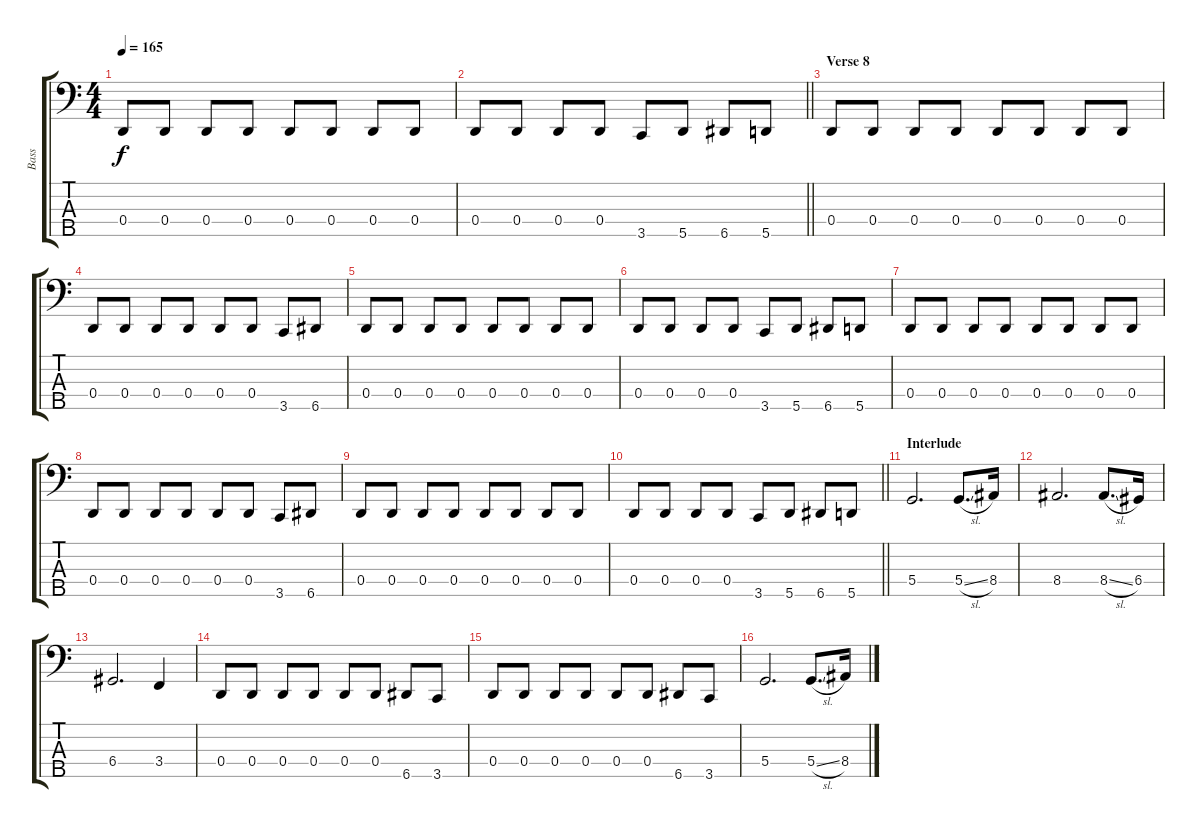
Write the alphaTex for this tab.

\track ("Bass" "Bass") {instrument electricbasspick}
\staff {score tabs}
\tuning (F2 C2 G1 D1 A0) {hide}
\ts (4 4)
\tempo 165
\clef f4
\ks c
0.4.8{dy f} 0.4.8 0.4.8 0.4.8 0.4.8 0.4.8 0.4.8 0.4.8 |
\barLineRight lightlight
0.4.8 0.4.8 0.4.8 0.4.8 3.5.8 5.5.8 6.5.8 5.5.8 |
\section ("" "Verse 8")
0.4.8 0.4.8 0.4.8 0.4.8 0.4.8 0.4.8 0.4.8 0.4.8 |
0.4.8 0.4.8 0.4.8 0.4.8 0.4.8 0.4.8 3.5.8 6.5.8 |
0.4.8 0.4.8 0.4.8 0.4.8 0.4.8 0.4.8 0.4.8 0.4.8 |
0.4.8 0.4.8 0.4.8 0.4.8 3.5.8 5.5.8 6.5.8 5.5.8 |
0.4.8 0.4.8 0.4.8 0.4.8 0.4.8 0.4.8 0.4.8 0.4.8 |
0.4.8 0.4.8 0.4.8 0.4.8 0.4.8 0.4.8 3.5.8 6.5.8 |
0.4.8 0.4.8 0.4.8 0.4.8 0.4.8 0.4.8 0.4.8 0.4.8 |
\barLineRight lightlight
0.4.8 0.4.8 0.4.8 0.4.8 3.5.8 5.5.8 6.5.8 5.5.8 |
\section ("" "Interlude")
5.4.2{d} 5.4{sl}.8{d} 8.4.16 |
8.4.2{d} 8.4{sl}.8{d} 6.4.16 |
6.4.2{d} 3.4.4 |
0.4.8 0.4.8 0.4.8 0.4.8 0.4.8 0.4.8 6.5.8 3.5.8 |
0.4.8 0.4.8 0.4.8 0.4.8 0.4.8 0.4.8 6.5.8 3.5.8 |
5.4.2{d} 5.4{sl}.8{d} 8.4.16
